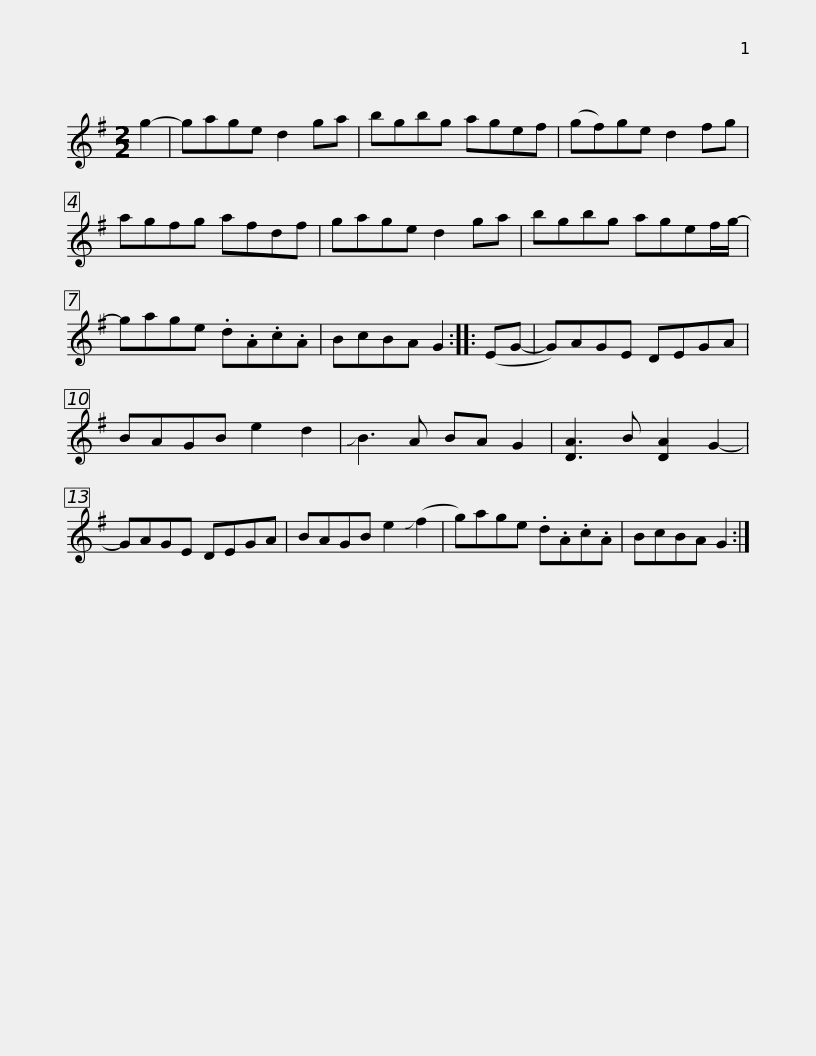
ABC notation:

X:1
L:1/8
M:2/2
I:linebreak $
K:G
V:1 treble
V:1
 g2- | gage d2 ga | bgbg agef | (gf)ge d2 fg | agfg afdf | %5
 gage d2 ga |$ bgbg agef/g/- | gage .d.A.c.A | BcBA G2 :: (EG- | %10
 G)AGE DEGA | BAGB e2 d2 |$ !slide!B3 A BA G2 | [DA]3 B [DA]2 G2- | GAGE DEGA | %15
 BAGB e2 (!slide!f2 | g)age .d.A.c.A | BcBA G2 :| %18
